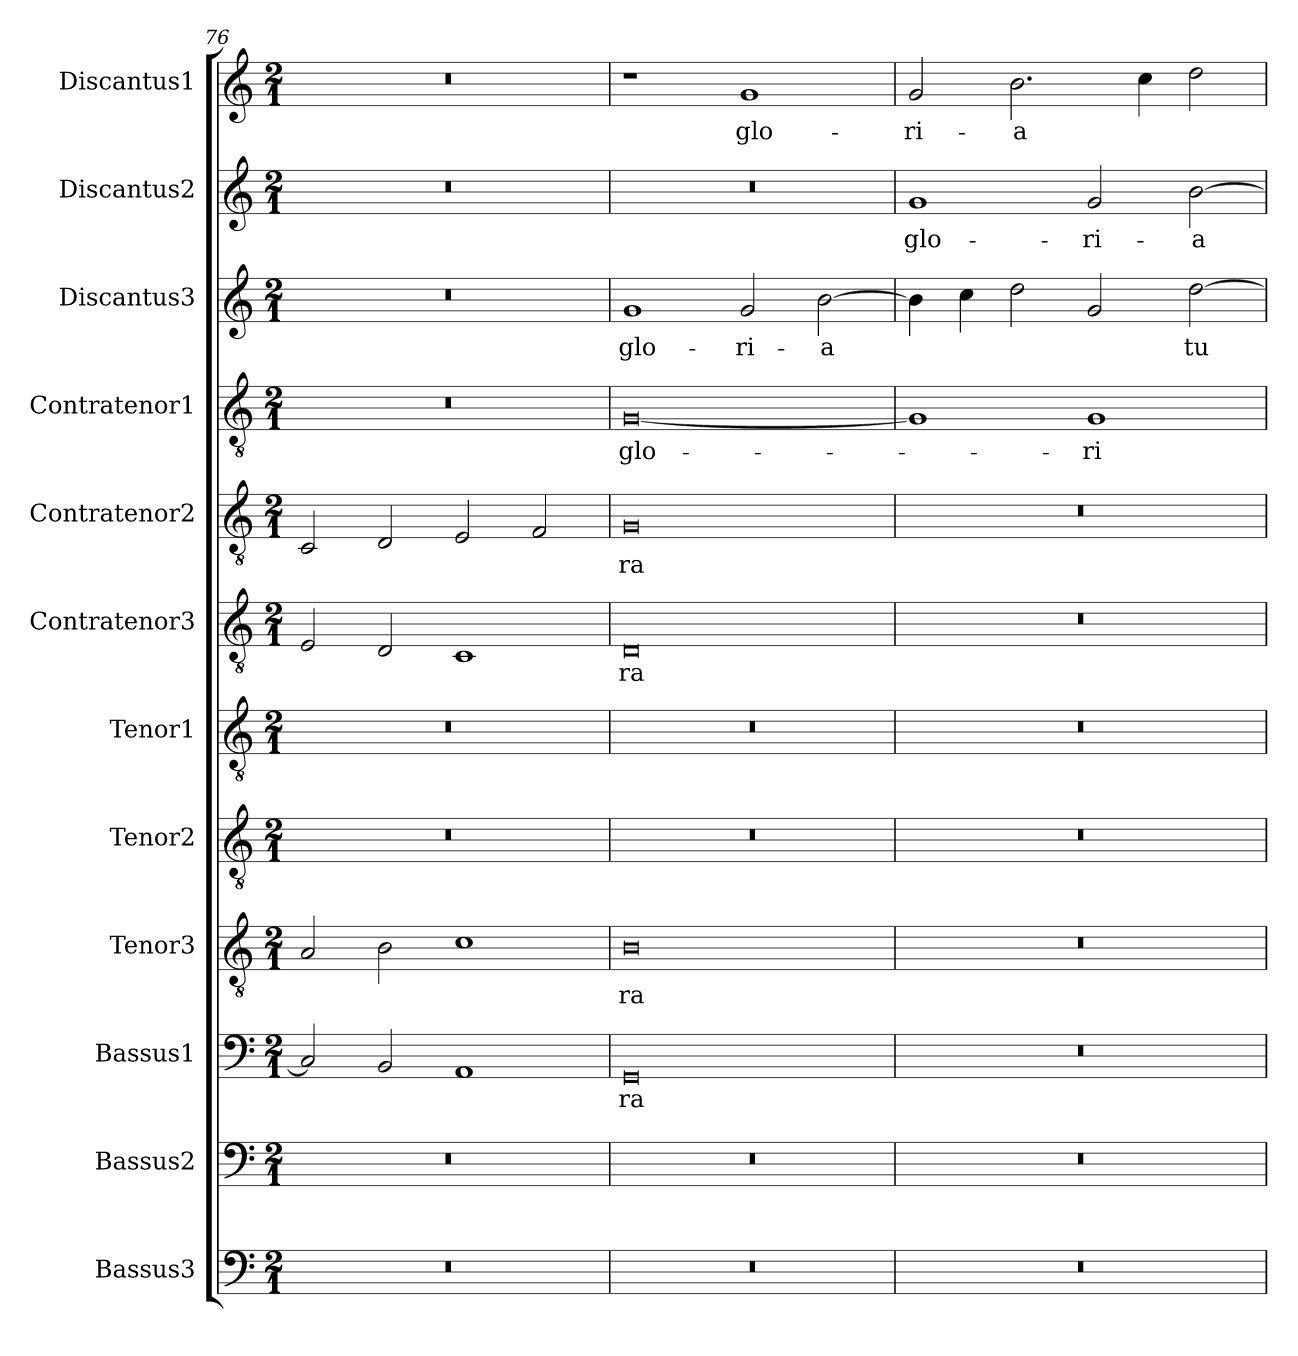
**kern	**kern	**kern	**text	**kern	**text	**kern	**kern	**kern	**text	**kern	**text	**kern	**text	**kern	**text	**kern	**text	**kern	**text
*part12	*part11	*part10	*part10	*part9	*part9	*part8	*part7	*part6	*part6	*part5	*part5	*part4	*part4	*part3	*part3	*part2	*part2	*part1	*part1
*staff12	*staff11	*staff10	*staff10	*staff9	*staff9	*staff8	*staff7	*staff6	*staff6	*staff5	*staff5	*staff4	*staff4	*staff3	*staff3	*staff2	*staff2	*staff1	*staff1
*I"Bassus3	*I"Bassus2	*I"Bassus1	*	*I"Tenor3	*	*I"Tenor2	*I"Tenor1	*I"Contratenor3	*	*I"Contratenor2	*	*I"Contratenor1	*	*I"Discantus3	*	*I"Discantus2	*	*I"Discantus1	*
*I'B3	*I'B2	*I'B1	*	*I'T3	*	*I'T2	*I'T1	*I'Ct3	*	*I'Ct2	*	*I'Ct1	*	*I'D3	*	*I'D2	*	*I'D1	*
*clefF4	*clefF4	*clefF4	*	*clefGv2	*	*clefGv2	*clefGv2	*clefGv2	*	*clefGv2	*	*clefGv2	*	*clefG2	*	*clefG2	*	*clefG2	*
*k[]	*k[]	*k[]	*	*k[]	*	*k[]	*k[]	*k[]	*	*k[]	*	*k[]	*	*k[]	*	*k[]	*	*k[]	*
*M2/1	*M2/1	*M2/1	*	*M2/1	*	*M2/1	*M2/1	*M2/1	*	*M2/1	*	*M2/1	*	*M2/1	*	*M2/1	*	*M2/1	*
=76	=76	=76	=76	=76	=76	=76	=76	=76	=76	=76	=76	=76	=76	=76	=76	=76	=76	=76	=76
0r	0r	2C]	.	2A	.	0r	0r	2E	.	2C	.	0r	.	0r	.	0r	.	0r	.
.	.	2BB	.	2B	.	.	.	2D	.	2D	.	.	.	.	.	.	.	.	.
.	.	1AA	.	1c	.	.	.	1C	.	2E	.	.	.	.	.	.	.	.	.
.	.	.	.	.	.	.	.	.	.	2F	.	.	.	.	.	.	.	.	.
=77	=77	=77	=77	=77	=77	=77	=77	=77	=77	=77	=77	=77	=77	=77	=77	=77	=77	=77	=77
0r	0r	0GG	-ra	0B	-ra	0r	0r	0D	-ra	0G	-ra	[0G	glo-	1g	glo-	0r	.	1r	.
.	.	.	.	.	.	.	.	.	.	.	.	.	.	2g	-ri-	.	.	1g	glo-
.	.	.	.	.	.	.	.	.	.	.	.	.	.	[2b	-a	.	.	.	.
=78	=78	=78	=78	=78	=78	=78	=78	=78	=78	=78	=78	=78	=78	=78	=78	=78	=78	=78	=78
0r	0r	0r	.	0r	.	0r	0r	0r	.	0r	.	1G]	.	4b]	.	1g	glo-	2g	-ri-
.	.	.	.	.	.	.	.	.	.	.	.	.	.	4cc	.	.	.	.	.
.	.	.	.	.	.	.	.	.	.	.	.	.	.	2dd	.	.	.	2.b	-a
.	.	.	.	.	.	.	.	.	.	.	.	1G	-ri-	2g	.	2g	-ri-	.	.
.	.	.	.	.	.	.	.	.	.	.	.	.	.	.	.	.	.	4cc	.
.	.	.	.	.	.	.	.	.	.	.	.	.	.	[2dd	tu-	[2b	-a	2dd	.
=	=	=	=	=	=	=	=	=	=	=	=	=	=	=	=	=	=	=	=
*-	*-	*-	*-	*-	*-	*-	*-	*-	*-	*-	*-	*-	*-	*-	*-	*-	*-	*-	*-
